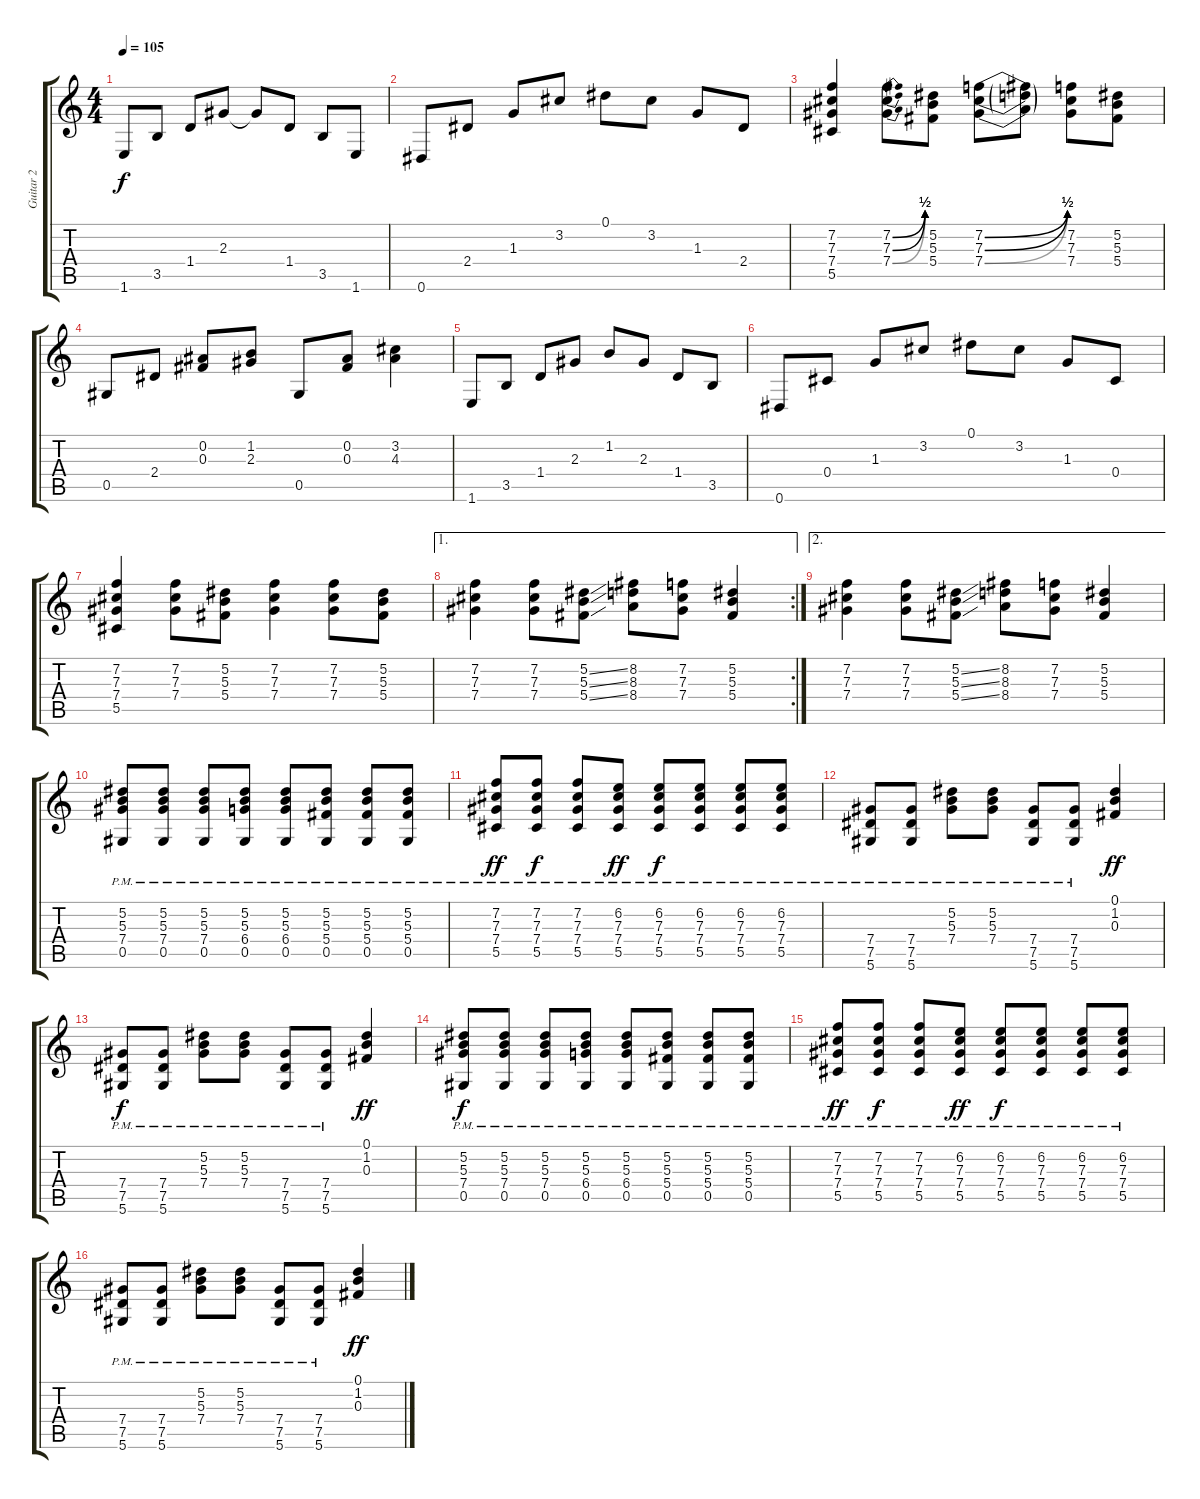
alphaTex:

\track ("Guitar 2" "Guitar 2") {instrument distortionguitar}
\staff {score tabs}
\tuning (Eb4 Bb3 Gb3 Db3 Ab2 Eb2) {hide}
\ts (4 4)
\tempo 105
\clef g2
\ks c
1.6.8{dy f} 3.5.8 1.4.8 2.3.8 2.3{t}.8 1.4.8 3.5.8 1.6.8 |
0.6.8 2.4.8 1.3.8 3.2.8 0.1.8 3.2.8 1.3.8 2.4.8 |
(7.2 7.3 7.4 5.5).4 (7.2{be (bend 0 0 60 2)} 7.3{be (bend 0 0 60 2)} 7.4{be (bend 0 0 60 2)}).8 (5.2 5.3 5.4).8 (7.2{be (bend 0 0 60 2)} 7.3{be (bend 0 0 60 2)} 7.4{be (bend 0 0 60 2)}).8 (7.2{t} 7.3{t} 7.4{t}).8 (7.2 7.3 7.4).8 (5.2 5.3 5.4).8 |
0.5.8 2.4.8 (0.2 0.3).8 (1.2 2.3).8 0.5.8 (0.2 0.3).8 (3.2 4.3).4 |
1.6.8 3.5.8 1.4.8 2.3.8 1.2.8 2.3.8 1.4.8 3.5.8 |
0.6.8 0.4.8 1.3.8 3.2.8 0.1.8 3.2.8 1.3.8 0.4.8 |
(7.2 7.3 7.4 5.5).4 (7.2 7.3 7.4).8 (5.2 5.3 5.4).8 (7.2 7.3 7.4).4 (7.2 7.3 7.4).8 (5.2 5.3 5.4).8 |
\ae 1
\rc 2
(7.2 7.3 7.4).4 (7.2 7.3 7.4).8 (5.2{ss} 5.3{ss} 5.4{ss}).8 (8.2 8.3 8.4).8 (7.2 7.3 7.4).8 (5.2 5.3 5.4).4 |
\ae 2
(7.2 7.3 7.4).4 (7.2 7.3 7.4).8 (5.2{ss} 5.3{ss} 5.4{ss}).8 (8.2 8.3 8.4).8 (7.2 7.3 7.4).8 (5.2 5.3 5.4).4 |
(5.2{pm} 5.3{pm} 7.4{pm} 0.5{pm}).8 (5.2{pm} 5.3{pm} 7.4{pm} 0.5{pm}).8 (5.2{pm} 5.3{pm} 7.4{pm} 0.5{pm}).8 (5.2{pm} 5.3{pm} 6.4{pm} 0.5{pm}).8 (5.2{pm} 5.3{pm} 6.4{pm} 0.5{pm}).8 (5.2{pm} 5.3{pm} 5.4{pm} 0.5{pm}).8 (5.2{pm} 5.3{pm} 5.4{pm} 0.5{pm}).8 (5.2{pm} 5.3{pm} 5.4{pm} 0.5{pm}).8 |
(7.2{pm} 7.3{pm} 7.4{pm} 5.5{pm}).8{dy ff} (7.2{pm} 7.3{pm} 7.4{pm} 5.5{pm}).8{dy f} (7.2{pm} 7.3{pm} 7.4{pm} 5.5{pm}).8 (6.2{pm} 7.3{pm} 7.4{pm} 5.5{pm}).8{dy ff} (6.2{pm} 7.3{pm} 7.4{pm} 5.5{pm}).8{dy f} (6.2{pm} 7.3{pm} 7.4{pm} 5.5{pm}).8 (6.2{pm} 7.3{pm} 7.4{pm} 5.5{pm}).8 (6.2{pm} 7.3{pm} 7.4{pm} 5.5{pm}).8 |
(7.4{pm} 7.5{pm} 5.6{pm}).8 (7.4{pm} 7.5{pm} 5.6{pm}).8 (5.2{pm} 5.3{pm} 7.4{pm}).8 (5.2{pm} 5.3{pm} 7.4{pm}).8 (7.4{pm} 7.5{pm} 5.6{pm}).8 (7.4{pm} 7.5{pm} 5.6{pm}).8 (0.1 1.2 0.3).4{dy ff} |
(7.4{pm} 7.5{pm} 5.6{pm}).8{dy f} (7.4{pm} 7.5{pm} 5.6{pm}).8 (5.2{pm} 5.3{pm} 7.4{pm}).8 (5.2{pm} 5.3{pm} 7.4{pm}).8 (7.4{pm} 7.5{pm} 5.6{pm}).8 (7.4{pm} 7.5{pm} 5.6{pm}).8 (0.1 1.2 0.3).4{dy ff} |
(5.2{pm} 5.3{pm} 7.4{pm} 0.5{pm}).8{dy f} (5.2{pm} 5.3{pm} 7.4{pm} 0.5{pm}).8 (5.2{pm} 5.3{pm} 7.4{pm} 0.5{pm}).8 (5.2{pm} 5.3{pm} 6.4{pm} 0.5{pm}).8 (5.2{pm} 5.3{pm} 6.4{pm} 0.5{pm}).8 (5.2{pm} 5.3{pm} 5.4{pm} 0.5{pm}).8 (5.2{pm} 5.3{pm} 5.4{pm} 0.5{pm}).8 (5.2{pm} 5.3{pm} 5.4{pm} 0.5{pm}).8 |
(7.2{pm} 7.3{pm} 7.4{pm} 5.5{pm}).8{dy ff} (7.2{pm} 7.3{pm} 7.4{pm} 5.5{pm}).8{dy f} (7.2{pm} 7.3{pm} 7.4{pm} 5.5{pm}).8 (6.2{pm} 7.3{pm} 7.4{pm} 5.5{pm}).8{dy ff} (6.2{pm} 7.3{pm} 7.4{pm} 5.5{pm}).8{dy f} (6.2{pm} 7.3{pm} 7.4{pm} 5.5{pm}).8 (6.2{pm} 7.3{pm} 7.4{pm} 5.5{pm}).8 (6.2{pm} 7.3{pm} 7.4{pm} 5.5{pm}).8 |
(7.4{pm} 7.5{pm} 5.6{pm}).8 (7.4{pm} 7.5{pm} 5.6{pm}).8 (5.2{pm} 5.3{pm} 7.4{pm}).8 (5.2{pm} 5.3{pm} 7.4{pm}).8 (7.4{pm} 7.5{pm} 5.6{pm}).8 (7.4{pm} 7.5{pm} 5.6{pm}).8 (0.1 1.2 0.3).4{dy ff}
